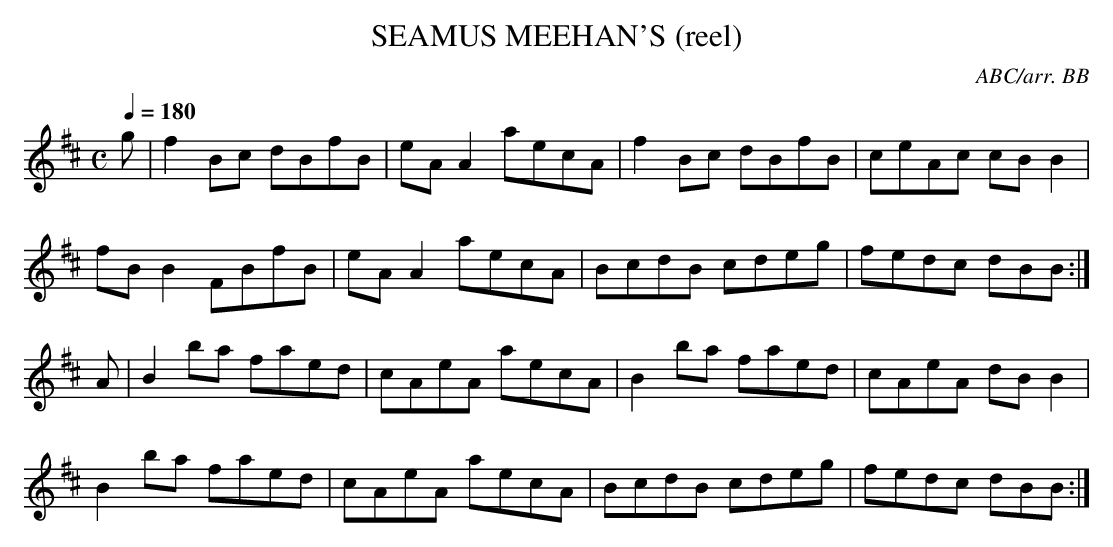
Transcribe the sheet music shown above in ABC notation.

X:1
T:SEAMUS MEEHAN'S (reel)
C:ABC/arr. BB
M:C
L:1/8
Q:1/4=180
K:Bm
g|f2 Bc dBfB|eA A2 aecA|f2 Bc dBfB|ceAc cB B2|
fB B2 FBfB|eA A2 aecA|BcdB cdeg|fedc dBB:|
A|B2 ba faed|cAeA aecA|B2 ba faed|cAeA dB B2|
B2 ba faed|cAeA aecA|BcdB cdeg|fedc dBB:|
